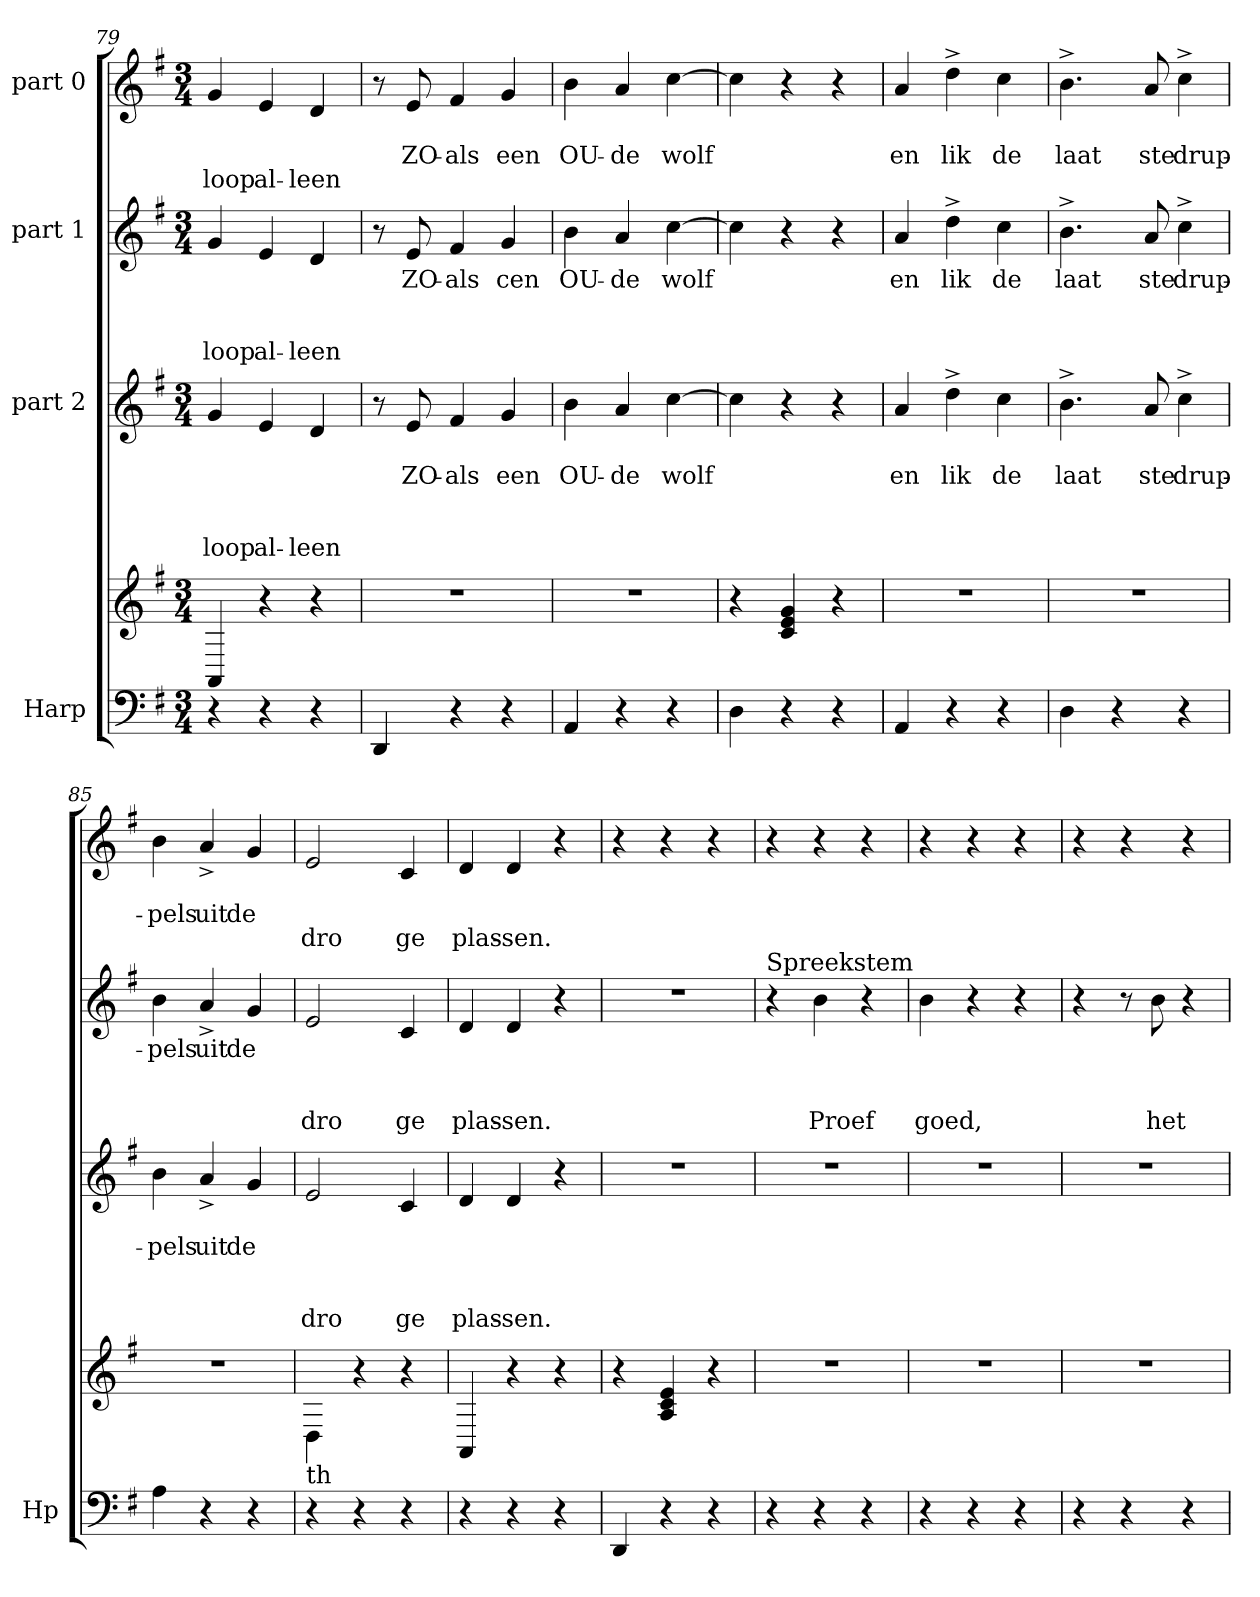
**kern	**kern	**kern	**text	**text	**text	**text	**text	**kern	**text	**text	**text	**text	**kern	**text	**text	**text
*part4	*part4	*part3	*part3	*part3	*part3	*part3	*part3	*part2	*part2	*part2	*part2	*part2	*part1	*part1	*part1	*part1
*staff5	*staff4	*staff3	*staff3	*staff3	*staff3	*staff3	*staff3	*staff2	*staff2	*staff2	*staff2	*staff2	*staff1	*staff1	*staff1	*staff1
*I"Harp	*	*I"part 2	*	*	*	*	*	*I"part 1	*	*	*	*	*I"part 0	*	*	*
*I'Hp	*	*	*	*	*	*	*	*	*	*	*	*	*	*	*	*
*clefF4	*clefG2	*clefG2	*	*	*	*	*	*clefG2	*	*	*	*	*clefG2	*	*	*
*k[f#]	*k[f#]	*k[f#]	*	*	*	*	*	*k[f#]	*	*	*	*	*k[f#]	*	*	*
*M3/4	*M3/4	*M3/4	*	*	*	*	*	*M3/4	*	*	*	*	*M3/4	*	*	*
=79	=79	=79	=79	=79	=79	=79	=79	=79	=79	=79	=79	=79	=79	=79	=79	=79
!	!	!	!	!	!	!	!LO:LY:b	!	!	!	!	!LO:LY:b	!	!	!	!LO:LY:b
4r	4AA/	4g/	.	.	.	.	loop	4g/	.	.	.	loop	4g/	.	.	loop
!	!	!	!	!	!	!	!LO:LY:b	!	!	!	!	!LO:LY:b	!	!	!	!LO:LY:b
4r	4r	4e/	.	.	.	.	al-	4e/	.	.	.	al-	4e/	.	.	al-
!	!	!	!	!	!	!	!LO:LY:b	!	!	!	!	!LO:LY:b	!	!	!	!LO:LY:b
4r	4r	4d/	.	.	.	.	leen	4d/	.	.	.	leen	4d/	.	.	leen
!!LO:PB:g=z
=80	=80	=80	=80	=80	=80	=80	=80	=80	=80	=80	=80	=80	=80	=80	=80	=80
!	!LO:N:vis=2	!	!	!	!	!	!	!	!	!	!	!	!	!	!	!
4DD/	2.r	8r	.	.	.	.	.	8r	.	.	.	.	8r	.	.	.
!	!	!	!	!LO:LY:b	!	!	!	!	!LO:LY:b	!	!	!	!	!	!LO:LY:b	!
.	.	8e/	.	ZO -	.	.	.	8e/	ZO -	.	.	.	8e/	.	ZO -	.
!	!	!	!	!LO:LY:b	!	!	!	!	!LO:LY:b	!	!	!	!	!	!LO:LY:b	!
4r	.	4f#/	.	als	.	.	.	4f#/	als	.	.	.	4f#/	.	als	.
!	!	!	!	!LO:LY:b	!	!	!	!	!LO:LY:b	!	!	!	!	!	!LO:LY:b	!
4r	.	4g/	.	een	.	.	.	4g/	cen	.	.	.	4g/	.	een	.
=81	=81	=81	=81	=81	=81	=81	=81	=81	=81	=81	=81	=81	=81	=81	=81	=81
!	!LO:N:vis=2	!	!	!LO:LY:b	!	!	!	!	!LO:LY:b	!	!	!	!	!	!LO:LY:b	!
4AA/	2.r	4b\	.	OU -	.	.	.	4b\	OU -	.	.	.	4b\	.	OU -	.
!	!	!	!	!LO:LY:b	!	!	!	!	!LO:LY:b	!	!	!	!	!	!LO:LY:b	!
4r	.	4a/	.	de	.	.	.	4a/	de	.	.	.	4a/	.	de	.
!	!	!	!	!LO:LY:b	!	!	!	!	!LO:LY:b	!	!	!	!	!	!LO:LY:b	!
4r	.	[4cc\	.	wolf	.	.	.	[4cc\	wolf	.	.	.	[4cc\	.	wolf	.
=82	=82	=82	=82	=82	=82	=82	=82	=82	=82	=82	=82	=82	=82	=82	=82	=82
4D\	4r	4cc\]	.	.	.	.	.	4cc\]	.	.	.	.	4cc\]	.	.	.
4r	4c/ 4e/ 4g/	4r	.	.	.	.	.	4r	.	.	.	.	4r	.	.	.
4r	4r	4r	.	.	.	.	.	4r	.	.	.	.	4r	.	.	.
=83	=83	=83	=83	=83	=83	=83	=83	=83	=83	=83	=83	=83	=83	=83	=83	=83
!	!LO:N:vis=2	!	!	!LO:LY:b	!	!	!	!	!LO:LY:b	!	!	!	!	!	!LO:LY:b	!
4AA/	2.r	4a/	.	en	.	.	.	4a/	en	.	.	.	4a/	.	en	.
!	!	!	!	!LO:LY:b	!	!	!	!	!LO:LY:b	!	!	!	!	!	!LO:LY:b	!
4r	.	4dd^\	.	lik	.	.	.	4dd^\	lik	.	.	.	4dd^\	.	lik	.
!	!	!	!	!LO:LY:b	!	!	!	!	!LO:LY:b	!	!	!	!	!	!LO:LY:b	!
4r	.	4cc\	.	de	.	.	.	4cc\	de	.	.	.	4cc\	.	de	.
=84	=84	=84	=84	=84	=84	=84	=84	=84	=84	=84	=84	=84	=84	=84	=84	=84
!	!LO:N:vis=2	!	!	!LO:LY:b	!	!	!	!	!LO:LY:b	!	!	!	!	!	!LO:LY:b	!
4D\	2.r	4.b^\	.	laat	.	.	.	4.b^\	laat	.	.	.	4.b^\	.	laat	.
4r	.	.	.	.	.	.	.	.	.	.	.	.	.	.	.	.
!	!	!	!	!LO:LY:b	!	!	!	!	!LO:LY:b	!	!	!	!	!	!LO:LY:b	!
.	.	8a/	.	ste	.	.	.	8a/	ste	.	.	.	8a/	.	ste	.
!	!	!	!	!LO:LY:b	!	!	!	!	!LO:LY:b	!	!	!	!	!	!LO:LY:b	!
4r	.	4cc^\	.	drup -	.	.	.	4cc^\	drup -	.	.	.	4cc^\	.	drup -	.
=85	=85	=85	=85	=85	=85	=85	=85	=85	=85	=85	=85	=85	=85	=85	=85	=85
!	!LO:N:vis=2	!	!	!LO:LY:b	!	!	!	!	!LO:LY:b	!	!	!	!	!	!LO:LY:b	!
4A\	2.r	4b\	.	pels	.	.	.	4b\	pels	.	.	.	4b\	.	pels	.
!	!	!	!	!LO:LY:b	!	!	!	!	!LO:LY:b	!	!	!	!	!	!LO:LY:b	!
4r	.	4a^/	.	uit	.	.	.	4a^/	uit	.	.	.	4a^/	.	uit	.
!	!	!	!	!LO:LY:b	!	!	!	!	!LO:LY:b	!	!	!	!	!	!LO:LY:b	!
4r	.	4g/	.	de	.	.	.	4g/	de	.	.	.	4g/	.	de	.
=86	=86	=86	=86	=86	=86	=86	=86	=86	=86	=86	=86	=86	=86	=86	=86	=86
!LO:TX:a:t=th	!	!	!	!	!	!	!	!	!	!	!	!	!	!	!	!
!	!	!	!	!	!	!	!LO:LY:b	!	!	!	!	!LO:LY:b	!	!	!	!LO:LY:b
4r	4D\	2e/	.	.	.	.	dro	2e/	.	.	.	dro	2e/	.	.	dro
4r	4r	.	.	.	.	.	.	.	.	.	.	.	.	.	.	.
!	!	!	!	!	!	!	!LO:LY:b	!	!	!	!	!LO:LY:b	!	!	!	!LO:LY:b
4r	4r	4c/	.	.	.	.	ge	4c/	.	.	.	ge	4c/	.	.	ge
=87	=87	=87	=87	=87	=87	=87	=87	=87	=87	=87	=87	=87	=87	=87	=87	=87
!	!	!	!	!	!	!	!LO:LY:b	!	!	!	!	!LO:LY:b	!	!	!	!LO:LY:b
4r	4AA/	4d/	.	.	.	.	plas-	4d/	.	.	.	plas-	4d/	.	.	plas-
!	!	!	!	!	!	!	!LO:LY:b	!	!	!	!	!LO:LY:b	!	!	!	!LO:LY:b
4r	4r	4d/	.	.	.	.	sen.	4d/	.	.	.	sen.	4d/	.	.	sen.
4r	4r	4r	.	.	.	.	.	4r	.	.	.	.	4r	.	.	.
=88	=88	=88	=88	=88	=88	=88	=88	=88	=88	=88	=88	=88	=88	=88	=88	=88
!	!	!LO:N:vis=2	!	!	!	!	!	!LO:N:vis=2	!	!	!	!	!	!	!	!
4DD/	4r	2.r	.	.	.	.	.	2.r	.	.	.	.	4r	.	.	.
4r	4A/ 4c/ 4e/	.	.	.	.	.	.	.	.	.	.	.	4r	.	.	.
4r	4r	.	.	.	.	.	.	.	.	.	.	.	4r	.	.	.
=89	=89	=89	=89	=89	=89	=89	=89	=89	=89	=89	=89	=89	=89	=89	=89	=89
!	!	!	!	!	!	!	!	!LO:TX:a:t=Spreekstem	!	!	!	!	!	!	!	!
!	!LO:N:vis=2	!LO:N:vis=2	!	!	!	!	!	!	!	!	!	!	!	!	!	!
4r	2.r	2.r	.	.	.	.	.	4r	.	.	.	.	4r	.	.	.
!	!	!	!	!	!	!	!	!	!	!	!	!LO:LY:b	!	!	!	!
4r	.	.	.	.	.	.	.	4b\	.	.	.	Proef	4r	.	.	.
4r	.	.	.	.	.	.	.	4r	.	.	.	.	4r	.	.	.
=90	=90	=90	=90	=90	=90	=90	=90	=90	=90	=90	=90	=90	=90	=90	=90	=90
!	!LO:N:vis=2	!LO:N:vis=2	!	!	!	!	!	!	!	!	!	!LO:LY:b	!	!	!	!
4r	2.r	2.r	.	.	.	.	.	4b\	.	.	.	goed,	4r	.	.	.
4r	.	.	.	.	.	.	.	4r	.	.	.	.	4r	.	.	.
4r	.	.	.	.	.	.	.	4r	.	.	.	.	4r	.	.	.
=91	=91	=91	=91	=91	=91	=91	=91	=91	=91	=91	=91	=91	=91	=91	=91	=91
!	!LO:N:vis=2	!LO:N:vis=2	!	!	!	!	!	!	!	!	!	!	!	!	!	!
4r	2.r	2.r	.	.	.	.	.	4r	.	.	.	.	4r	.	.	.
4r	.	.	.	.	.	.	.	8r	.	.	.	.	4r	.	.	.
!	!	!	!	!	!	!	!	!	!	!	!	!LO:LY:b	!	!	!	!
.	.	.	.	.	.	.	.	8b\	.	.	.	het	.	.	.	.
4r	.	.	.	.	.	.	.	4r	.	.	.	.	4r	.	.	.
=	=	=	=	=	=	=	=	=	=	=	=	=	=	=	=	=
*-	*-	*-	*-	*-	*-	*-	*-	*-	*-	*-	*-	*-	*-	*-	*-	*-
